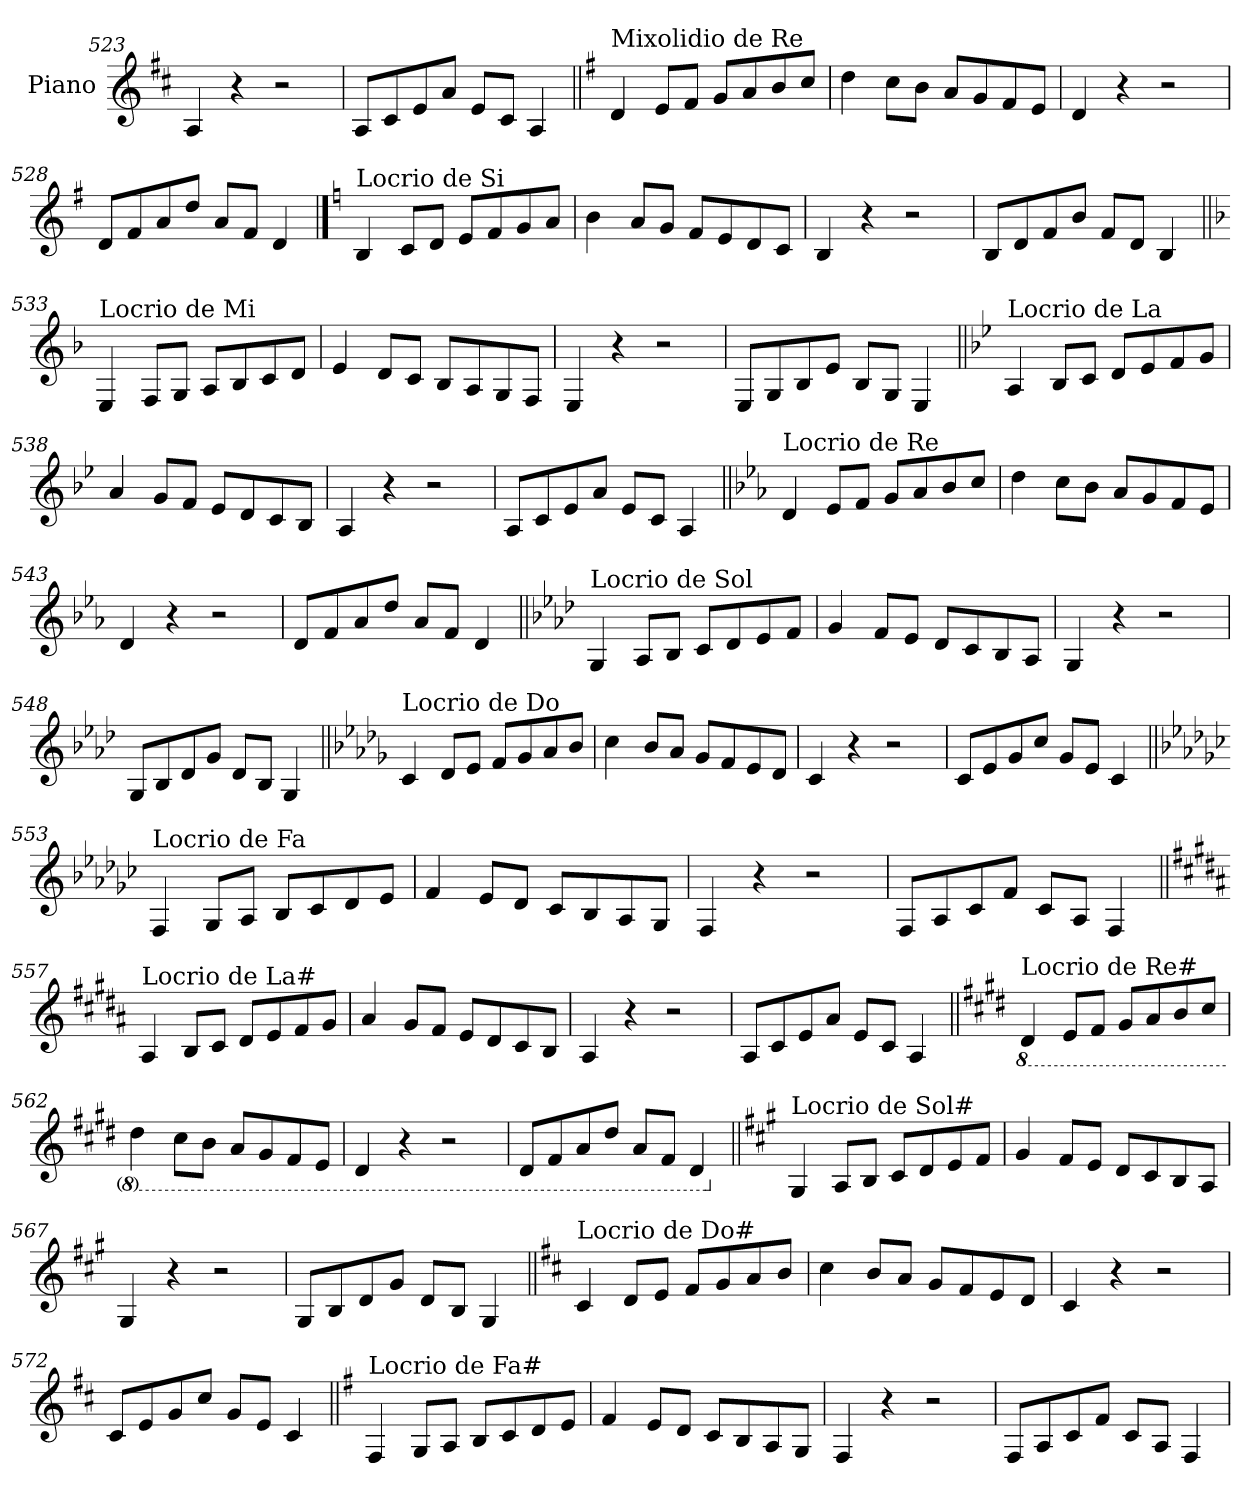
**kern
*part1
*staff1
*I"Piano
*I'Pno.
*clefG2
*k[f#c#]
=523
4A/
4r
2r
=524
8A/L
8c#/
8e/
8a/J
8e/L
8c#/J
4A/
!!LO:LB:g=z
=525||
*k[f#]
!LO:TX:a:t=Mixolidio de Re
4d/
8e/L
8f#/J
8g/L
8a/
8b/
8cc/J
=526
4dd\
8cc\L
8b\J
8a/L
8g/
8f#/
8e/J
=527
4d/
4r
2r
=528
8d/L
8f#/
8a/
8dd/J
8a/L
8f#/J
4d/
!!LO:PB:g=z
==529
*k[]
!LO:TX:a:t=Locrio de Si
4B/
8c/L
8d/J
8e/L
8f/
8g/
8a/J
=530
4b\
8a/L
8g/J
8f/L
8e/
8d/
8c/J
=531
4B/
4r
2r
=532
8B/L
8d/
8f/
8b/J
8f/L
8d/J
4B/
!!LO:LB:g=z
=533||
*k[b-]
!LO:TX:a:t=Locrio de Mi
4E/
8F/L
8G/J
8A/L
8B-/
8c/
8d/J
=534
4e/
8d/L
8c/J
8B-/L
8A/
8G/
8F/J
=535
4E/
4r
2r
=536
8E/L
8G/
8B-/
8e/J
8B-/L
8G/J
4E/
!!LO:LB:g=z
=537||
*k[b-e-]
!LO:TX:a:t=Locrio de La
4A/
8B-/L
8c/J
8d/L
8e-/
8f/
8g/J
=538
4a/
8g/L
8f/J
8e-/L
8d/
8c/
8B-/J
=539
4A/
4r
2r
=540
8A/L
8c/
8e-/
8a/J
8e-/L
8c/J
4A/
!!LO:LB:g=z
=541||
*k[b-e-a-]
!LO:TX:a:t=Locrio de Re
4d/
8e-/L
8f/J
8g/L
8a-/
8b-/
8cc/J
=542
4dd\
8cc\L
8b-\J
8a-/L
8g/
8f/
8e-/J
=543
4d/
4r
2r
=544
8d/L
8f/
8a-/
8dd/J
8a-/L
8f/J
4d/
!!LO:LB:g=z
=545||
*k[b-e-a-d-]
!LO:TX:a:t=Locrio de Sol
4G/
8A-/L
8B-/J
8c/L
8d-/
8e-/
8f/J
=546
4g/
8f/L
8e-/J
8d-/L
8c/
8B-/
8A-/J
=547
4G/
4r
2r
=548
8G/L
8B-/
8d-/
8g/J
8d-/L
8B-/J
4G/
!!LO:LB:g=z
=549||
*k[b-e-a-d-g-]
!LO:TX:a:t=Locrio de Do
4c/
8d-/L
8e-/J
8f/L
8g-/
8a-/
8b-/J
=550
4cc\
8b-/L
8a-/J
8g-/L
8f/
8e-/
8d-/J
=551
4c/
4r
2r
=552
8c/L
8e-/
8g-/
8cc/J
8g-/L
8e-/J
4c/
!!LO:LB:g=z
=553||
*k[b-e-a-d-g-c-]
!LO:TX:a:t=Locrio de Fa
4F/
8G-/L
8A-/J
8B-/L
8c-/
8d-/
8e-/J
=554
4f/
8e-/L
8d-/J
8c-/L
8B-/
8A-/
8G-/J
=555
4F/
4r
2r
=556
8F/L
8A-/
8c-/
8f/J
8c-/L
8A-/J
4F/
!!LO:LB:g=z
=557||
*k[f#c#g#d#a#]
!LO:TX:a:t=Locrio de La#
4A#/
8B/L
8c#/J
8d#/L
8e/
8f#/
8g#/J
=558
4a#/
8g#/L
8f#/J
8e/L
8d#/
8c#/
8B/J
=559
4A#/
4r
2r
=560
8A#/L
8c#/
8e/
8a#/J
8e/L
8c#/J
4A#/
!!LO:LB:g=z
=561||
*k[f#c#g#d#]
*8ba
!LO:TX:a:t=Locrio de Re#
4D#/
8E/L
8F#/J
8G#/L
8A/
8B/
8c#/J
=562
4d#\
8c#\L
8B\J
8A/L
8G#/
8F#/
8E/J
=563
4D#/
4r
2r
=564
8D#/L
8F#/
8A/
8d#/J
8A/L
8F#/J
4D#/
!!LO:LB:g=z
=565||
*k[f#c#g#]
*X8ba
!LO:TX:a:t=Locrio de Sol#
4G#/
8A/L
8B/J
8c#/L
8d/
8e/
8f#/J
=566
4g#/
8f#/L
8e/J
8d/L
8c#/
8B/
8A/J
=567
4G#/
4r
2r
=568
8G#/L
8B/
8d/
8g#/J
8d/L
8B/J
4G#/
!!LO:LB:g=z
=569||
*k[f#c#]
!LO:TX:a:t=Locrio de Do#
4c#/
8d/L
8e/J
8f#/L
8g/
8a/
8b/J
=570
4cc#\
8b/L
8a/J
8g/L
8f#/
8e/
8d/J
=571
4c#/
4r
2r
=572
8c#/L
8e/
8g/
8cc#/J
8g/L
8e/J
4c#/
!!LO:LB:g=z
=573||
*k[f#]
!LO:TX:a:t=Locrio de Fa#
4F#/
8G/L
8A/J
8B/L
8c/
8d/
8e/J
=574
4f#/
8e/L
8d/J
8c/L
8B/
8A/
8G/J
=575
4F#/
4r
2r
=576
8F#/L
8A/
8c/
8f#/J
8c/L
8A/J
4F#/
=
*-
